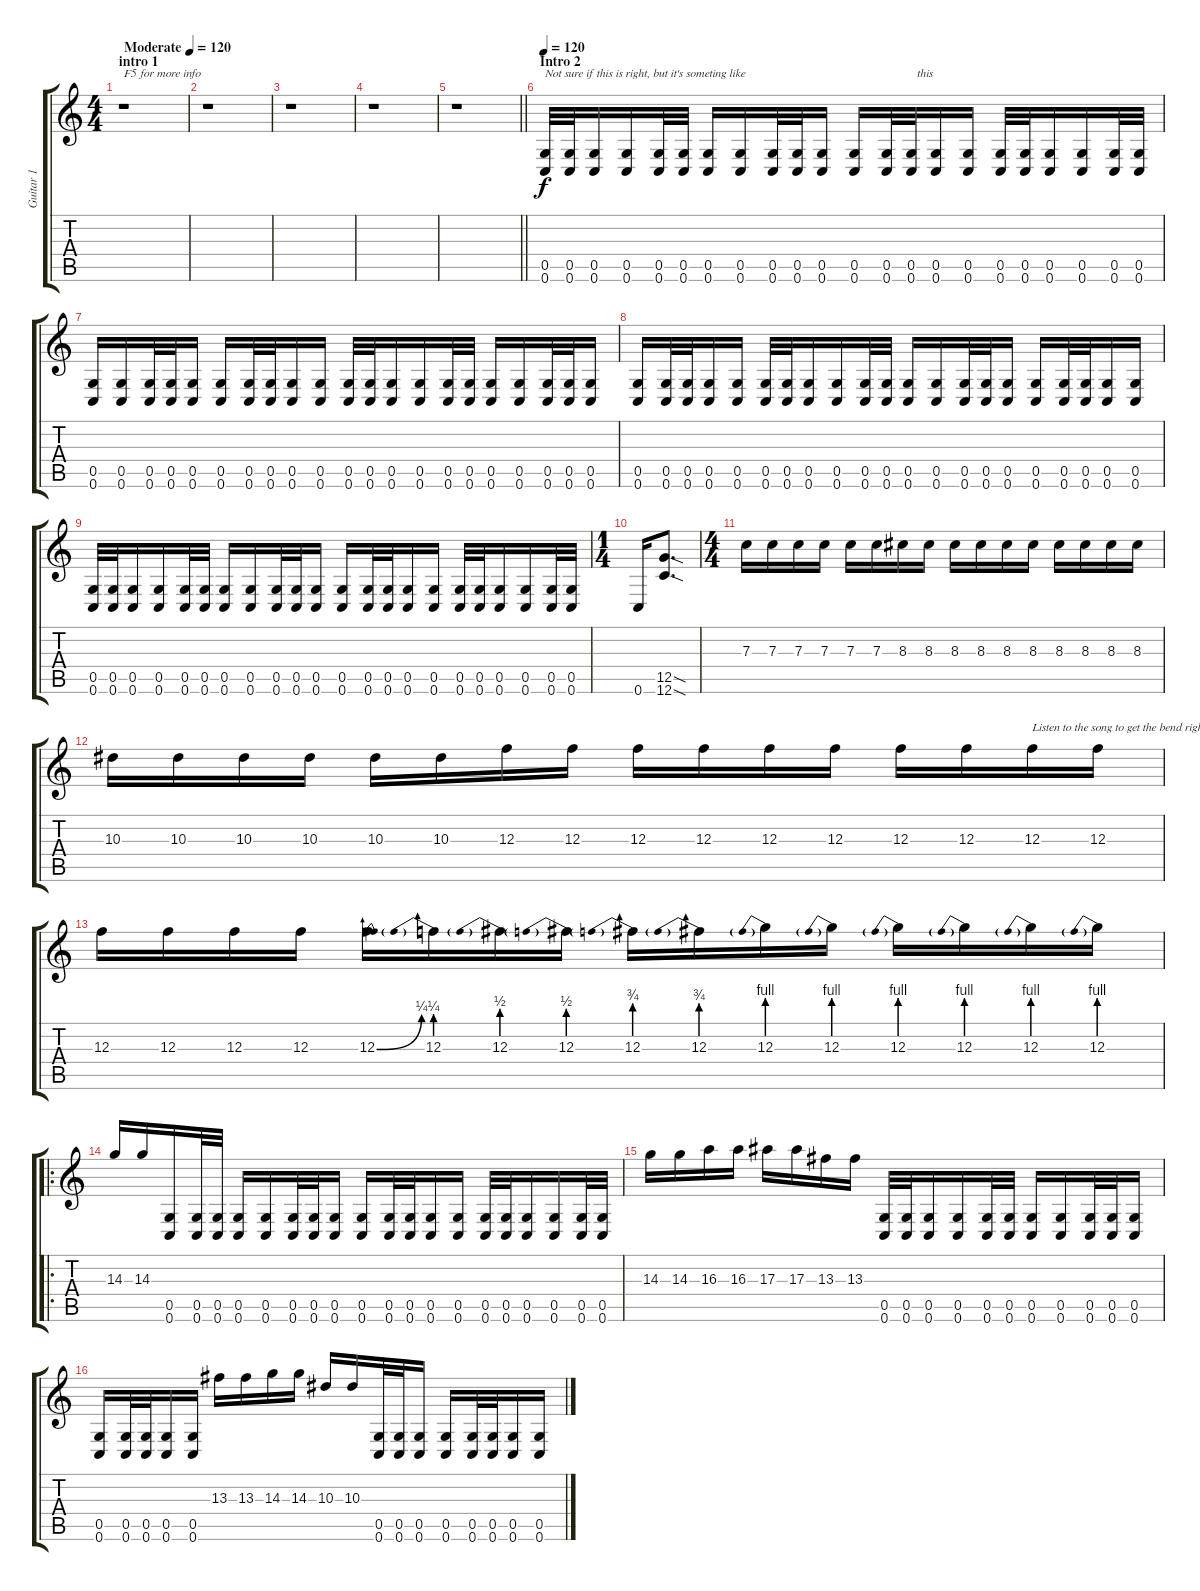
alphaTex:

\track ("Guitar 1" "Guitar 1") {instrument distortionguitar}
\staff {score tabs}
\tuning (D4 A3 F3 C3 G2 C2) {hide}
\ts (4 4)
\section ("" "intro 1")
\tempo (120 "Moderate")
\tempo 110
\tempo (120 "Moderate")
\clef g2
\ks c
r.1{txt "F5 for more info" dy f instrument distortionguitar} |
r.1 |
r.1 |
r.1 |
\barLineRight lightlight
r.1 |
\section ("" "Intro 2")
\tempo 120
(0.5 0.6).32{txt "Not sure if this is right, but it's someting like"} (0.5 0.6).32 (0.5 0.6).16 (0.5 0.6).16 (0.5 0.6).32 (0.5 0.6).32 (0.5 0.6).16 (0.5 0.6).16 (0.5 0.6).32 (0.5 0.6).32 (0.5 0.6).16 (0.5 0.6).16 (0.5 0.6).32 (0.5 0.6).32{txt "  this"} (0.5 0.6).16 (0.5 0.6).16 (0.5 0.6).32 (0.5 0.6).32 (0.5 0.6).16 (0.5 0.6).16 (0.5 0.6).32 (0.5 0.6).32 |
(0.5 0.6).16 (0.5 0.6).16 (0.5 0.6).32 (0.5 0.6).32 (0.5 0.6).16 (0.5 0.6).16 (0.5 0.6).32 (0.5 0.6).32 (0.5 0.6).16 (0.5 0.6).16 (0.5 0.6).32 (0.5 0.6).32 (0.5 0.6).16 (0.5 0.6).16 (0.5 0.6).32 (0.5 0.6).32 (0.5 0.6).16 (0.5 0.6).16 (0.5 0.6).32 (0.5 0.6).32 (0.5 0.6).16 |
(0.5 0.6).16 (0.5 0.6).32 (0.5 0.6).32 (0.5 0.6).16 (0.5 0.6).16 (0.5 0.6).32 (0.5 0.6).32 (0.5 0.6).16 (0.5 0.6).16 (0.5 0.6).32 (0.5 0.6).32 (0.5 0.6).16 (0.5 0.6).16 (0.5 0.6).32 (0.5 0.6).32 (0.5 0.6).16 (0.5 0.6).16 (0.5 0.6).32 (0.5 0.6).32 (0.5 0.6).16 (0.5 0.6).16 |
(0.5 0.6).32 (0.5 0.6).32 (0.5 0.6).16 (0.5 0.6).16 (0.5 0.6).32 (0.5 0.6).32 (0.5 0.6).16 (0.5 0.6).16 (0.5 0.6).32 (0.5 0.6).32 (0.5 0.6).16 (0.5 0.6).16 (0.5 0.6).32 (0.5 0.6).32 (0.5 0.6).16 (0.5 0.6).16 (0.5 0.6).32 (0.5 0.6).32 (0.5 0.6).16 (0.5 0.6).16 (0.5 0.6).32 (0.5 0.6).32 |
\ts (1 4)
0.6.16 (12.5{sod} 12.6{sod}).8{d} |
\ts (4 4)
7.3.16 7.3.16 7.3.16 7.3.16 7.3.16 7.3.16 8.3.16 8.3.16 8.3.16 8.3.16 8.3.16 8.3.16 8.3.16 8.3.16 8.3.16 8.3.16 |
10.3.16 10.3.16 10.3.16 10.3.16 10.3.16 10.3.16 12.3.16 12.3.16 12.3.16 12.3.16 12.3.16 12.3.16 12.3.16 12.3.16 12.3.16{txt "Listen to the song to get the bend right"} 12.3.16 |
12.3.16 12.3.16 12.3.16 12.3.16 12.3{be (bend 0 0 60 1)}.16 12.3{be (prebend 0 1 60 1)}.16 12.3{be (prebend 0 2 60 2)}.16 12.3{be (prebend 0 2 60 2)}.16 12.3{be (prebend 0 3 60 3)}.16 12.3{be (prebend 0 3 60 3)}.16 12.3{be (prebend 0 4 60 4)}.16 12.3{be (prebend 0 4 60 4)}.16 12.3{be (prebend 0 4 60 4)}.16 12.3{be (prebend 0 4 60 4)}.16 12.3{be (prebend 0 4 60 4)}.16 12.3{be (prebend 0 4 60 4)}.16 |
\ro
14.3.16 14.3.16 (0.5 0.6).16 (0.5 0.6).32 (0.5 0.6).32 (0.5 0.6).16 (0.5 0.6).16 (0.5 0.6).32 (0.5 0.6).32 (0.5 0.6).16 (0.5 0.6).16 (0.5 0.6).32 (0.5 0.6).32 (0.5 0.6).16 (0.5 0.6).16 (0.5 0.6).32 (0.5 0.6).32 (0.5 0.6).16 (0.5 0.6).16 (0.5 0.6).32 (0.5 0.6).32 |
14.3.16 14.3.16 16.3.16 16.3.16 17.3.16 17.3.16 13.3.16 13.3.16 (0.5 0.6).32 (0.5 0.6).32 (0.5 0.6).16 (0.5 0.6).16 (0.5 0.6).32 (0.5 0.6).32 (0.5 0.6).16 (0.5 0.6).16 (0.5 0.6).32 (0.5 0.6).32 (0.5 0.6).16 |
(0.5 0.6).16 (0.5 0.6).32 (0.5 0.6).32 (0.5 0.6).16 (0.5 0.6).16 13.3.16 13.3.16 14.3.16 14.3.16 10.3.16 10.3.16 (0.5 0.6).32 (0.5 0.6).32 (0.5 0.6).16 (0.5 0.6).16 (0.5 0.6).32 (0.5 0.6).32 (0.5 0.6).16 (0.5 0.6).16
